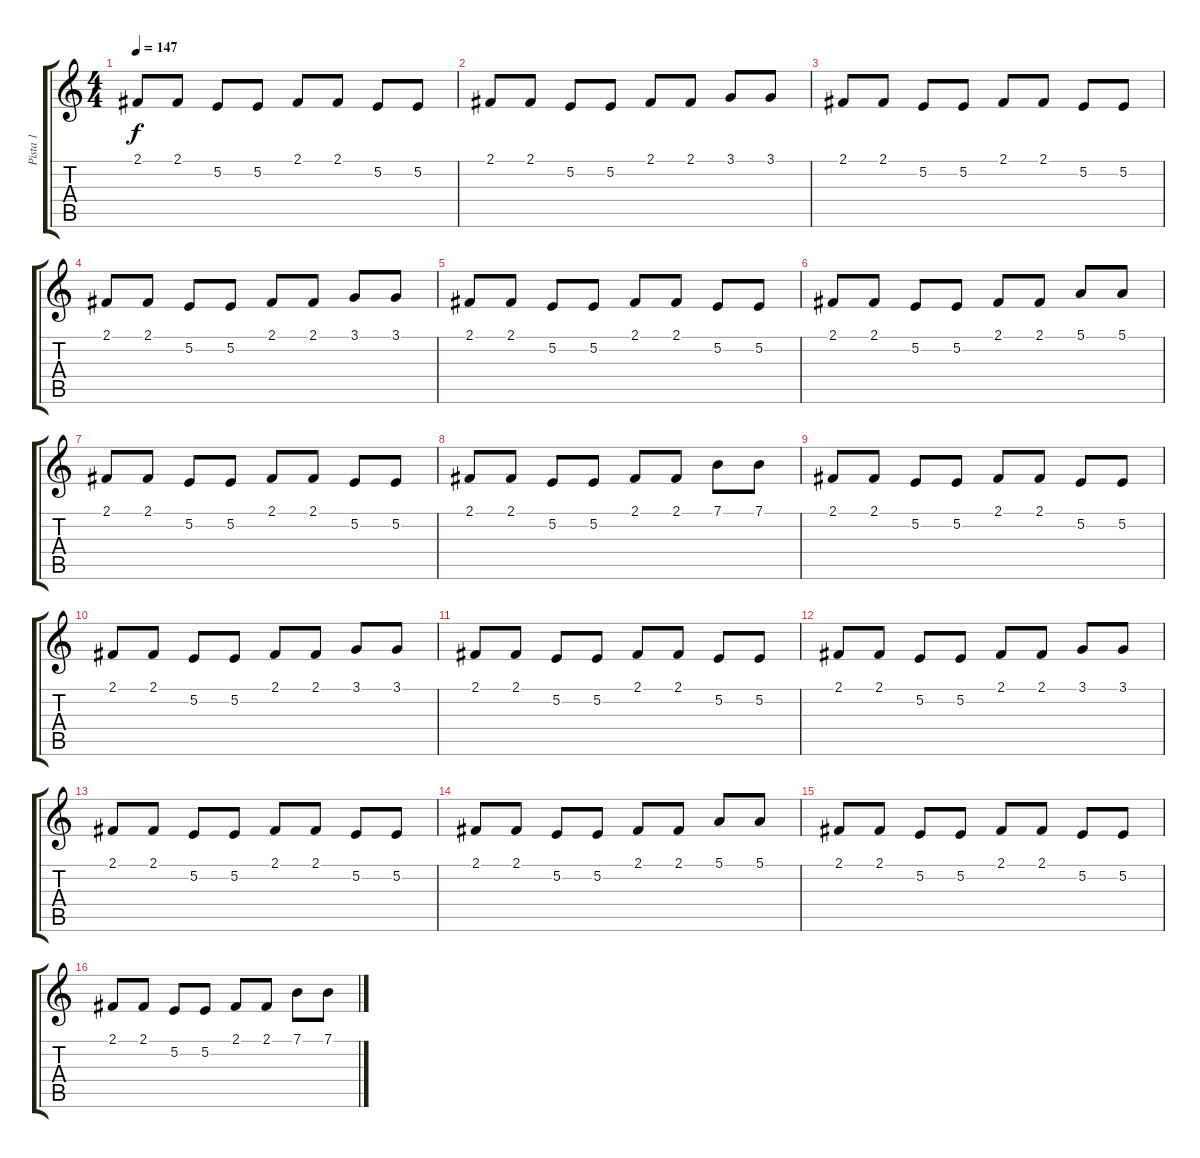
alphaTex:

\track ("Pista 1" "Pista 1") {instrument stringensemble1}
\staff {score tabs}
\tuning (E4 B3 G3 D3 A2 E2) {hide}
\ts (4 4)
\tempo 147
\clef g2
\ks c
2.1.8{dy f} 2.1.8 5.2.8 5.2.8 2.1.8 2.1.8 5.2.8 5.2.8 |
2.1.8 2.1.8 5.2.8 5.2.8 2.1.8 2.1.8 3.1.8 3.1.8 |
2.1.8 2.1.8 5.2.8 5.2.8 2.1.8 2.1.8 5.2.8 5.2.8 |
2.1.8 2.1.8 5.2.8 5.2.8 2.1.8 2.1.8 3.1.8 3.1.8 |
2.1.8 2.1.8 5.2.8 5.2.8 2.1.8 2.1.8 5.2.8 5.2.8 |
2.1.8 2.1.8 5.2.8 5.2.8 2.1.8 2.1.8 5.1.8 5.1.8 |
2.1.8 2.1.8 5.2.8 5.2.8 2.1.8 2.1.8 5.2.8 5.2.8 |
2.1.8 2.1.8 5.2.8 5.2.8 2.1.8 2.1.8 7.1.8 7.1.8 |
2.1.8{volume 11} 2.1.8 5.2.8 5.2.8 2.1.8 2.1.8 5.2.8 5.2.8 |
2.1.8 2.1.8 5.2.8 5.2.8 2.1.8 2.1.8 3.1.8 3.1.8 |
2.1.8 2.1.8 5.2.8 5.2.8 2.1.8 2.1.8 5.2.8 5.2.8 |
2.1.8 2.1.8 5.2.8 5.2.8 2.1.8 2.1.8 3.1.8 3.1.8 |
2.1.8 2.1.8 5.2.8 5.2.8 2.1.8 2.1.8 5.2.8 5.2.8 |
2.1.8 2.1.8 5.2.8 5.2.8 2.1.8 2.1.8 5.1.8 5.1.8 |
2.1.8 2.1.8 5.2.8 5.2.8 2.1.8 2.1.8 5.2.8 5.2.8 |
2.1.8 2.1.8 5.2.8 5.2.8 2.1.8 2.1.8 7.1.8 7.1.8
